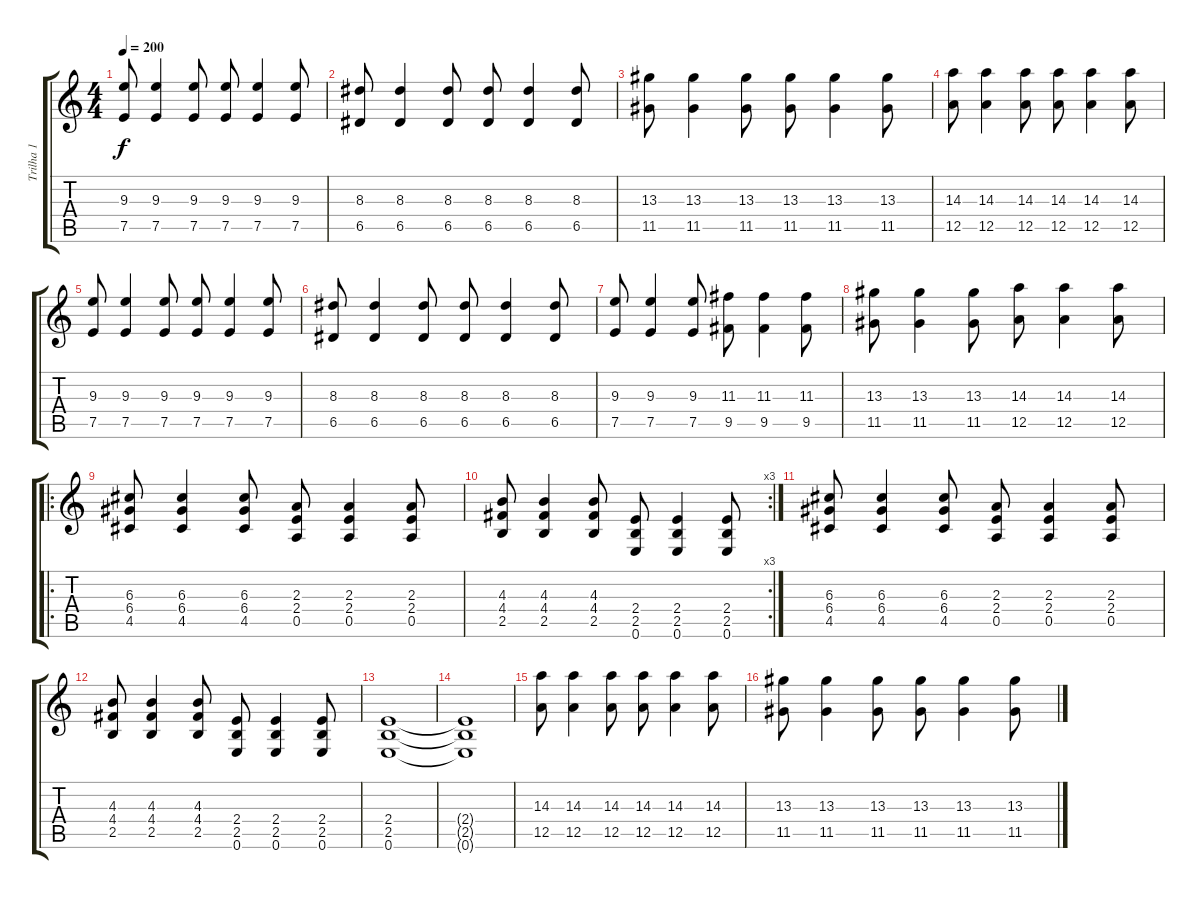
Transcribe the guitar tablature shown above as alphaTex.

\track ("Trilha 1" "Trilha 1") {instrument overdrivenguitar}
\staff {score tabs}
\tuning (E4 B3 G3 D3 A2 E2) {hide}
\ts (4 4)
\tempo 200
\clef g2
\ks c
(9.3 7.5).8{dy f} (9.3 7.5).4 (9.3 7.5).8 (9.3 7.5).8 (9.3 7.5).4 (9.3 7.5).8 |
(8.3 6.5).8 (8.3 6.5).4 (8.3 6.5).8 (8.3 6.5).8 (8.3 6.5).4 (8.3 6.5).8 |
(13.3 11.5).8 (13.3 11.5).4 (13.3 11.5).8 (13.3 11.5).8 (13.3 11.5).4 (13.3 11.5).8 |
(14.3 12.5).8 (14.3 12.5).4 (14.3 12.5).8 (14.3 12.5).8 (14.3 12.5).4 (14.3 12.5).8 |
(9.3 7.5).8 (9.3 7.5).4 (9.3 7.5).8 (9.3 7.5).8 (9.3 7.5).4 (9.3 7.5).8 |
(8.3 6.5).8 (8.3 6.5).4 (8.3 6.5).8 (8.3 6.5).8 (8.3 6.5).4 (8.3 6.5).8 |
(9.3 7.5).8 (9.3 7.5).4 (9.3 7.5).8 (11.3 9.5).8 (11.3 9.5).4 (11.3 9.5).8 |
(13.3 11.5).8 (13.3 11.5).4 (13.3 11.5).8 (14.3 12.5).8 (14.3 12.5).4 (14.3 12.5).8 |
\ro
(6.3 6.4 4.5).8 (6.3 6.4 4.5).4 (6.3 6.4 4.5).8 (2.3 2.4 0.5).8 (2.3 2.4 0.5).4 (2.3 2.4 0.5).8 |
\rc 3
(4.3 4.4 2.5).8 (4.3 4.4 2.5).4 (4.3 4.4 2.5).8 (2.4 2.5 0.6).8 (2.4 2.5 0.6).4 (2.4 2.5 0.6).8 |
(6.3 6.4 4.5).8 (6.3 6.4 4.5).4 (6.3 6.4 4.5).8 (2.3 2.4 0.5).8 (2.3 2.4 0.5).4 (2.3 2.4 0.5).8 |
(4.3 4.4 2.5).8 (4.3 4.4 2.5).4 (4.3 4.4 2.5).8 (2.4 2.5 0.6).8 (2.4 2.5 0.6).4 (2.4 2.5 0.6).8 |
(2.4 2.5 0.6).1 |
(2.4{t} 2.5{t} 0.6{t}).1 |
(14.3 12.5).8 (14.3 12.5).4 (14.3 12.5).8 (14.3 12.5).8 (14.3 12.5).4 (14.3 12.5).8 |
(13.3 11.5).8 (13.3 11.5).4 (13.3 11.5).8 (13.3 11.5).8 (13.3 11.5).4 (13.3 11.5).8
